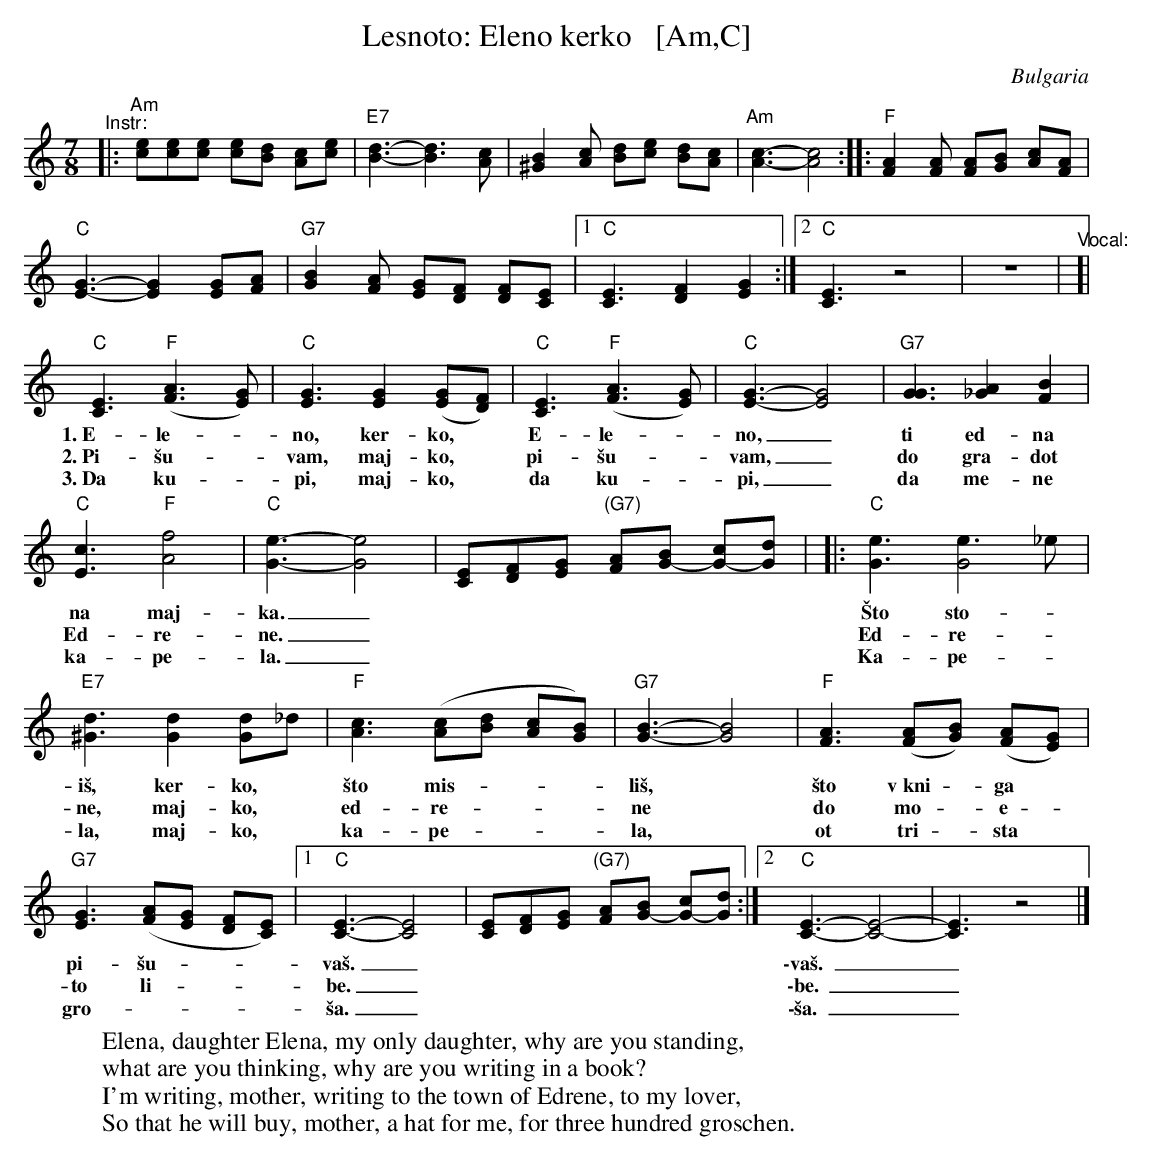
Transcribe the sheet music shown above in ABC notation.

X:1
T: Lesnoto: Eleno kerko   [Am,C]
O: Bulgaria
M: 7/8
L: 1/8
K: Am
"^Instr:"
|:	"Am"[ec][ec][ec] [ec][dB] [cA][ec] | "E7"[d3-B3-] [d3B3] [cA] | [B2^G2][cA] [dB][ec] [dB][cA] | "Am"[c3-A3-] [c4A4] ::\
	"F"[A2F2][AF] [AF][BG] [cA][AF] | "C"[G3-E3-] [G2E2] [GE][AF] | "G7"[B2G2][AF] [GE][FD] [FD][EC] |1 "C"[E3C3] [F2D2] [G2E2] :|2 "C"[E3C3] z4 | z7 |\
"^Vocal:"
[|	"C"[E3C3] "F"([A3F3] [GE]) | "C"[G3E3] [G2E2] ([GE][FD]) | "C"[E3C3] "F"([A3F3] [GE]) | "C"[G3-E3-] [G4E4] |
w: 1.~E-le-*no, ker-ko,* E-le-*no,_
w: 2.~Pi-\vsu-*vam, maj-ko,* pi-\vsu-*vam,_
w: 3.~Da ku-*pi, maj-ko,* da ku-*pi,_
  "G7"[G3G3] [A2_G2] [B2F2] | "C"[c3E3] "F"[f4A4] | "C"[e3-G3-] [e4G4] | [EC][FD][GE] "(G7)"[AF][BG-] [cG-][dG] |
w: ti ed-na na maj-ka._
w: do gra-dot Ed-re-ne._
w: da me-ne ka-pe-la._
|:	"C"[e3G3] [e3G4]_e | "E7"[d3^G3] [d2G2] [dG2]_d | "F"[c3A3] ([cA][dB] [cA][BG]) | "G7"[B3-G3-] [B4G4] | "F"[A3F3] ([AF][BG]) ([AF][GE]) |
w: \vSto sto-*i\vs, ker-ko,* \vsto mis - - - li\vs,* \vsto v~kni - ga*
w: Ed-re-*ne, maj-ko,* ed-re - - - ne* do mo - e -
w: Ka-pe-*la, maj-ko,* ka-pe - - - la,* ot tri - sta*
 	"G7"[G3E3] ([AF][GE] [FD][EC]) |1 "C"[E3-C3-] [E4C4] | [EC][FD][GE] "(G7)"[AF][BG-] [cG-][dG] :|2 "C"[E3-C3-] [E4-C4-] | [E3C3] z4 |]
w: pi-\vsu - - - va\vs._ | | \-va\vs.__
w: to li - - - be._      | | \-be.__
w: gro- - - - - \vsa._  | | \-\vsa.__
W: Elena, daughter Elena, my only daughter, why are you standing,
W:     what are you thinking, why are you writing in a book?
W: I'm writing, mother, writing to the town of Edrene, to my lover,
W: So that he will buy, mother, a hat for me, for three hundred groschen.
